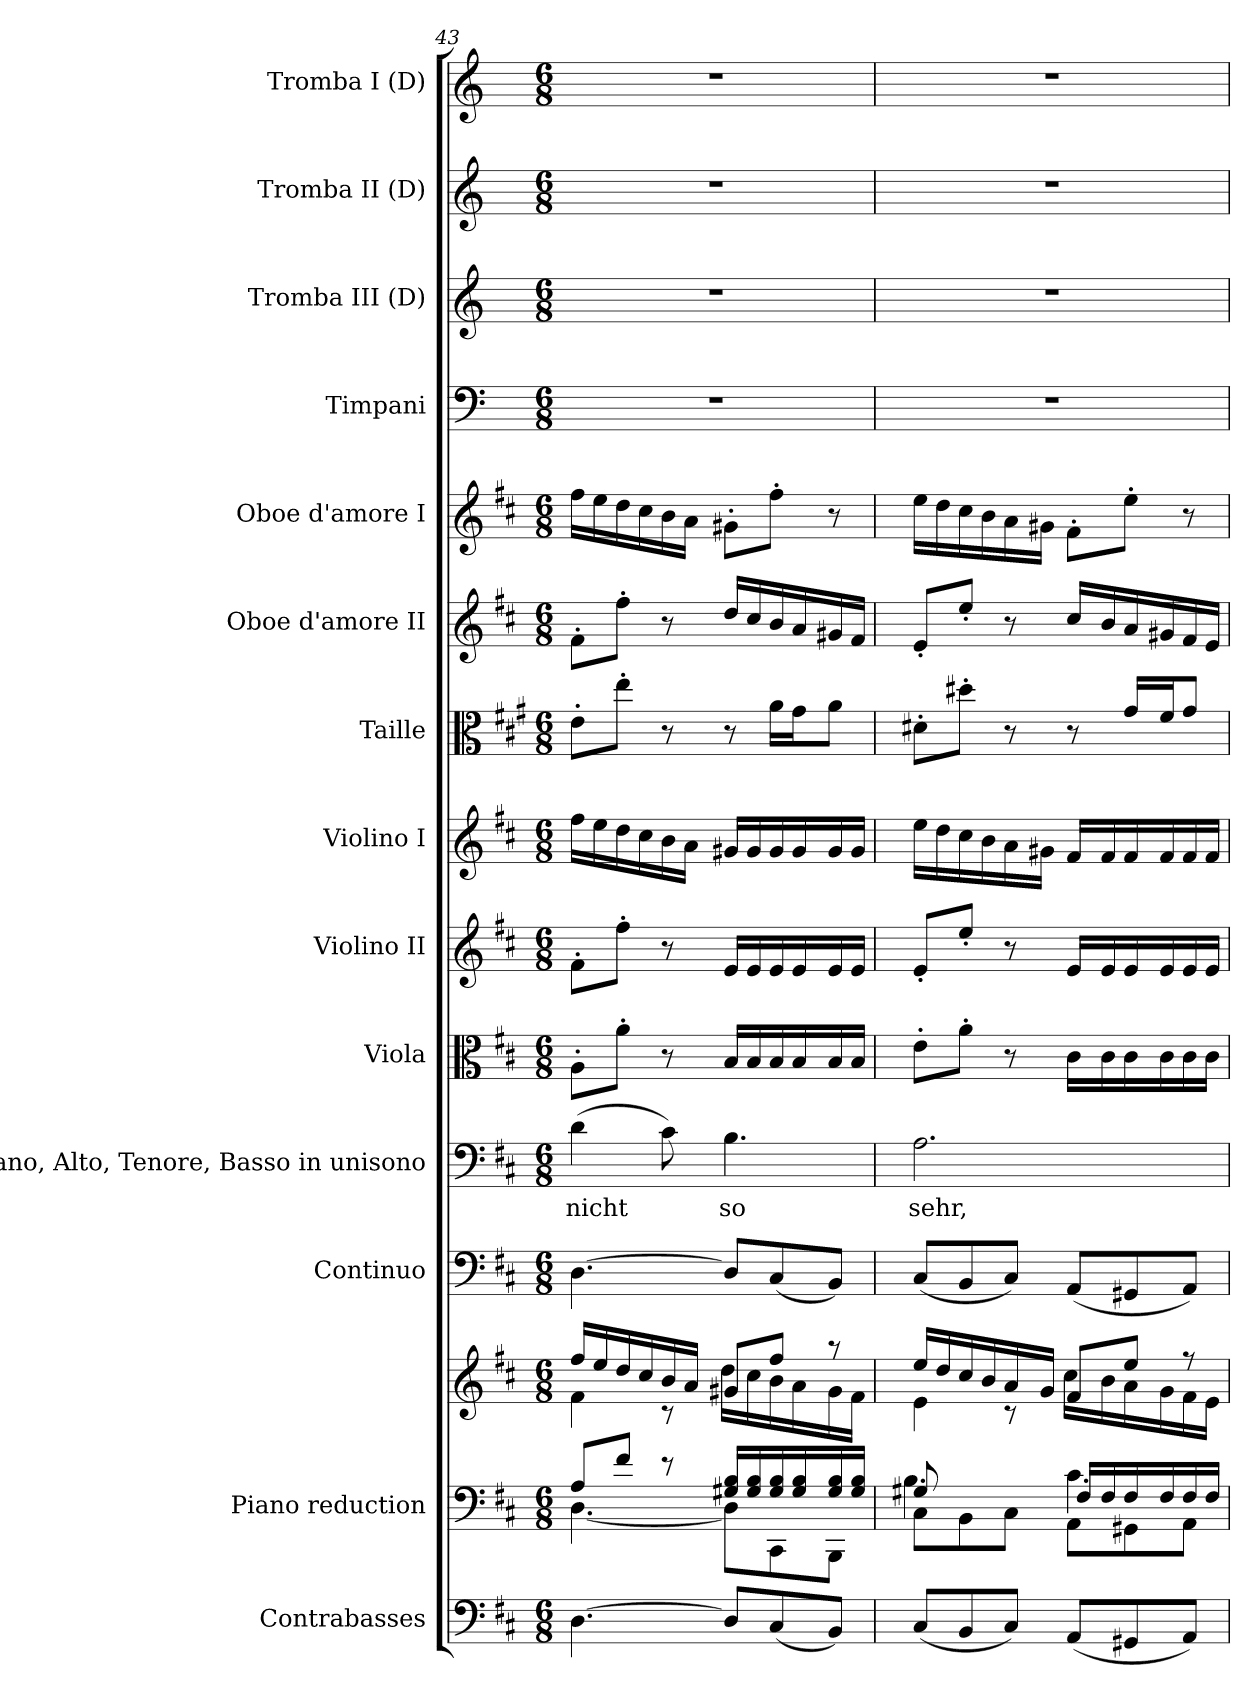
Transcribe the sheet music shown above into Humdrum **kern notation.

**kern	**kern	**kern	**kern	**kern	**text	**kern	**kern	**kern	**kern	**kern	**kern	**kern	**kern	**kern	**kern
*part14	*part13	*part13	*part12	*part11	*part11	*part10	*part9	*part8	*part7	*part6	*part5	*part4	*part3	*part2	*part1
*staff15	*staff14	*staff13	*staff12	*staff11	*staff11	*staff10	*staff9	*staff8	*staff7	*staff6	*staff5	*staff4	*staff3	*staff2	*staff1
*I"Contrabasses	*I"Piano reduction	*	*I"Continuo	*I"Soprano, Alto, Tenore, Basso in unisono	*	*I"Viola	*I"Violino II	*I"Violino I	*I"Taille	*I"Oboe d'amore II	*I"Oboe d'amore I	*I"Timpani	*I"Tromba III (D)	*I"Tromba II (D)	*I"Tromba I (D)
*I'Cbs.	*I'Pno	*	*	*	*	*	*	*	*	*I'Ob	*I'Ob	*I'Timp	*	*	*
!!LO:PB:g=z
*clefF4	*clefF4	*clefG2	*clefF4	*clefF4	*	*clefC3	*clefG2	*clefG2	*clefC3	*clefG2	*clefG2	*clefF4	*clefG2	*clefG2	*clefG2
*ITrd7c12	*	*	*	*	*	*	*	*	*ITrd4c7	*	*	*	*ITrd-1c-2	*ITrd-1c-2	*ITrd-1c-2
*k[f#c#]	*k[f#c#]	*k[f#c#]	*k[f#c#]	*k[f#c#]	*	*k[f#c#]	*k[f#c#]	*k[f#c#]	*k[f#c#]	*k[f#c#]	*k[f#c#]	*k[]	*k[f#c#]	*k[f#c#]	*k[f#c#]
*M6/8	*M6/8	*M6/8	*M6/8	*M6/8	*	*M6/8	*M6/8	*M6/8	*M6/8	*M6/8	*M6/8	*M6/8	*M6/8	*M6/8	*M6/8
=43	=43	=43	=43	=43	=43	=43	=43	=43	=43	=43	=43	=43	=43	=43	=43
*	*^	*^	*	*	*	*	*	*	*	*	*	*	*	*	*
!	!	!	!	!	!	!	!LO:LY:b	!	!	!	!	!	!	!	!	!	!
[4.DD	8A/L	[4.D\	16ff#/LL	4f#\	[4.D\	(4d\	nicht	8A'\L	8f#'\L	16ff#\LL	8A'\L	8f#'\L	16ff#\LL	2.r	2.r	2.r	2.r
.	.	.	16ee/	.	.	.	.	.	.	16ee\	.	.	16ee\	.	.	.	.
.	8f#/J	.	16dd/	.	.	.	.	8a'\J	8ff#'\J	16dd\	8a'\J	8ff#'\J	16dd\	.	.	.	.
.	.	.	16cc#/	.	.	.	.	.	.	16cc#\	.	.	16cc#\	.	.	.	.
.	8r	.	16b/	8r	.	8c#\)	.	8r	8r	16b\	8r	8r	16b\	.	.	.	.
.	.	.	16a/JJ	.	.	.	.	.	.	16a\JJ	.	.	16a\JJ	.	.	.	.
!	!	!	!	!	!	!	!LO:LY:b	!	!	!	!	!	!	!	!	!	!
8DD/L]	16G#X/ 16B/LL	8D\L]	8g#X/L	16dd\LL	8D/L]	4.B\	so	16B/LL	16e/LL	16g#X/LL	8r	16dd/LL	8g#X'\L	.	.	.	.
.	16G#/ 16B/	.	.	16cc#\	.	.	.	16B/	16e/	16g#/	.	16cc#/	.	.	.	.	.
(8CC#/	16G#/ 16B/	8CC#\	8ff#/J	16b\	(8C#/	.	.	16B/	16e/	16g#/	16d\LL	16b/	8ff#'\J	.	.	.	.
.	16G#/ 16B/	.	.	16a\	.	.	.	16B/	16e/	16g#/	16c#\J	16a/	.	.	.	.	.
8BBB/J)	16G#/ 16B/	8BBB\J	8r	16g#\	8BB/J)	.	.	16B/	16e/	16g#/	8d\J	16g#X/	8r	.	.	.	.
.	16G#/ 16B/JJ	.	.	16f#\JJ	.	.	.	16B/JJ	16e/JJ	16g#/JJ	.	16f#/JJ	.	.	.	.	.
=44	=44	=44	=44	=44	=44	=44	=44	=44	=44	=44	=44	=44	=44	=44	=44	=44	=44
*	*	*^	*	*^	*	*	*	*	*	*	*	*	*	*	*	*	*
!	!	!	!	!	!	!	!	!	!LO:LY:b	!	!	!	!	!	!	!	!	!	!
(8CC#/L	8G#X/L	8C#\L	4.B\	16ee/LL	4e\	8ryy	(8C#/L	2.A\	sehr,	8e'\L	8e'/L	16ee\LL	8G#X'\L	8e'/L	16ee\LL	2.r	2.r	2.r	2.r
.	.	.	.	16dd/	.	.	.	.	.	.	.	16dd\	.	.	16dd\	.	.	.	.
8BBB/	8ryy	8BB\	.	16cc#/	.	8g#X\J	8BB/	.	.	8a'\J	8ee'/J	16cc#\	8g#X'\J	8ee'/J	16cc#\	.	.	.	.
.	.	.	.	16b/	.	.	.	.	.	.	.	16b\	.	.	16b\	.	.	.	.
8CC#/J)	8ryy	8C#\J	.	16a/	8r	2ryy	8C#/J)	.	.	8r	8r	16a\	8r	8r	16a\	.	.	.	.
.	.	.	.	16g#/JJ	.	.	.	.	.	.	.	16g#X\JJ	.	.	16g#X\JJ	.	.	.	.
(8AAA/L	4.c#\	8AA\L	16F#/LL	8f#/L	16cc#\LL	.	(8AA/L	.	.	16c#\LL	16e/LL	16f#/LL	8r	16cc#/LL	8f#'\L	.	.	.	.
.	.	.	16F#/	.	16b\	.	.	.	.	16c#\	16e/	16f#/	.	16b/	.	.	.	.	.
8GGG#X/	.	8GG#X\	16F#/	8ee/J	16a\	.	8GG#X/	.	.	16c#\	16e/	16f#/	16c#/LL	16a/	8ee'\J	.	.	.	.
.	.	.	16F#/	.	16g#\	.	.	.	.	16c#\	16e/	16f#/	16B/J	16g#X/	.	.	.	.	.
8AAA/J)	.	8AA\J	16F#/	8r	16f#\	.	8AA/J)	.	.	16c#\	16e/	16f#/	8c#/J	16f#/	8r	.	.	.	.
.	.	.	16F#/JJ	.	16e\JJ	.	.	.	.	16c#\JJ	16e/JJ	16f#/JJ	.	16e/JJ	.	.	.	.	.
*	*v	*v	*v	*	*	*	*	*	*	*	*	*	*	*	*	*	*	*	*
*	*	*v	*v	*v	*	*	*	*	*	*	*	*	*	*	*	*	*
=	=	=	=	=	=	=	=	=	=	=	=	=	=	=	=
*-	*-	*-	*-	*-	*-	*-	*-	*-	*-	*-	*-	*-	*-	*-	*-
